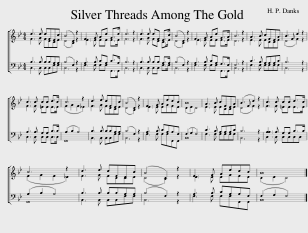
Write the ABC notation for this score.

X:1
%%score { ( 1 2 ) | ( 3 4 ) }
L:1/8
M:4/4
I:linebreak $
K:Bb
V:1 treble
V:2 treble
V:3 bass
V:4 bass
V:1
 d3 e dFEc | (B4 D2) z2 | F3 G Ae G>e | d6 z2 | d3 e dF E>c | %5
 (B4 D2) z2 | F3 G Ae G>A | B6 z2 | A3 B cFEA | B3 F d2 z2 |$ %10
 c3 c cc d>c | c6 z2 | d3 e dFEc | (B4 D2) z2 | F3 G Aedc | %15
 B8 | A3 B cFEA | (B3 F d2) z2 | c3 c cc d>c |$ c6 z2 | %20
 d3 e dFEc | (B4 D2) z2 | F3 G Aedc | B8 |] %24
V:2
 F3 G FDCE | (D4 B,2) z2 | E3 E EE E>E | F6 z2 | F3 G FD C>E | %5
 (D4 B,2) z2 | E3 E EE E>E | D6 z2 | E3 E ECCE | (D4 F2) z2 |$ %10
 F3 F =EE E>E | (F2 G2 F2 _E2) | F3 G FDCE | (D4 B,2) z2 | E3 E EGFE | %15
 (D2 E2 D4) | E3 E ECCE | (D4 F2) z2 | F3 F =EE E>E |$ (F2 G2 F2 _E2) | %20
 F3 G FDCE | (D4 B,2) z2 | E3 E EGFE | (D2 E2 D4) |] %24
V:3
 B,3 B, B,B,A,A, | (B,4 F,2) z2 | A,3 B, CA, C>A, | B,6 z2 | B,3 B, B,B, A,>A, | %5
 (B,4 F,2) z2 | A,3 B, CA, G,>F, | F,6 z2 | C3 B, A,A,A,C | B,6 z2 |$ %10
 A,3 A, G,G, B,>B, | (A,2 B,2 A,4) | B,3 B, B,B,A,A, | (B,4 F,2) z2 | A,3 B, CA,A,F, | %15
 (F,2 G,2 F,4) | C3 B, A,A,A,C | B,6 z2 | [A,A,]3 A, G,G, B,>B, |$ (A,2 B,2 A,4) | %20
 B,3 B, B,B,A,A, | (B,4 F,2) z2 | A,3 B, CA,A,F, | (F,2 G,2 F,4) |] %24
V:4
 B,,3 B,, B,,B,,F,F, | B,,6 z2 | F,3 F, F,F, F,,>F,, | B,,6 z2 | B,,3 B,, B,,B,, F,>F, | %5
 B,,6 z2 | F,3 F, F,F, F,,>F,, | B,,6 z2 | F,3 F, F,F,F,F, | B,,6 z2 |$ %10
 C,3 C, C,C, C,>C, | F,,8 | B,,3 B,, B,,B,,F,F, | B,,6 z2 | F,3 F, F,F,F,,F,, | %15
 B,,8 | F,3 F, F,F,F,F, | B,,6 z2 | C,3 C, C,C,C,C, |$ F,,8 | %20
 B,,3 B,, B,,B,,F,F, | B,,6 z2 | F,3 F, F,F,F,,F,, | B,,8 |] %24
